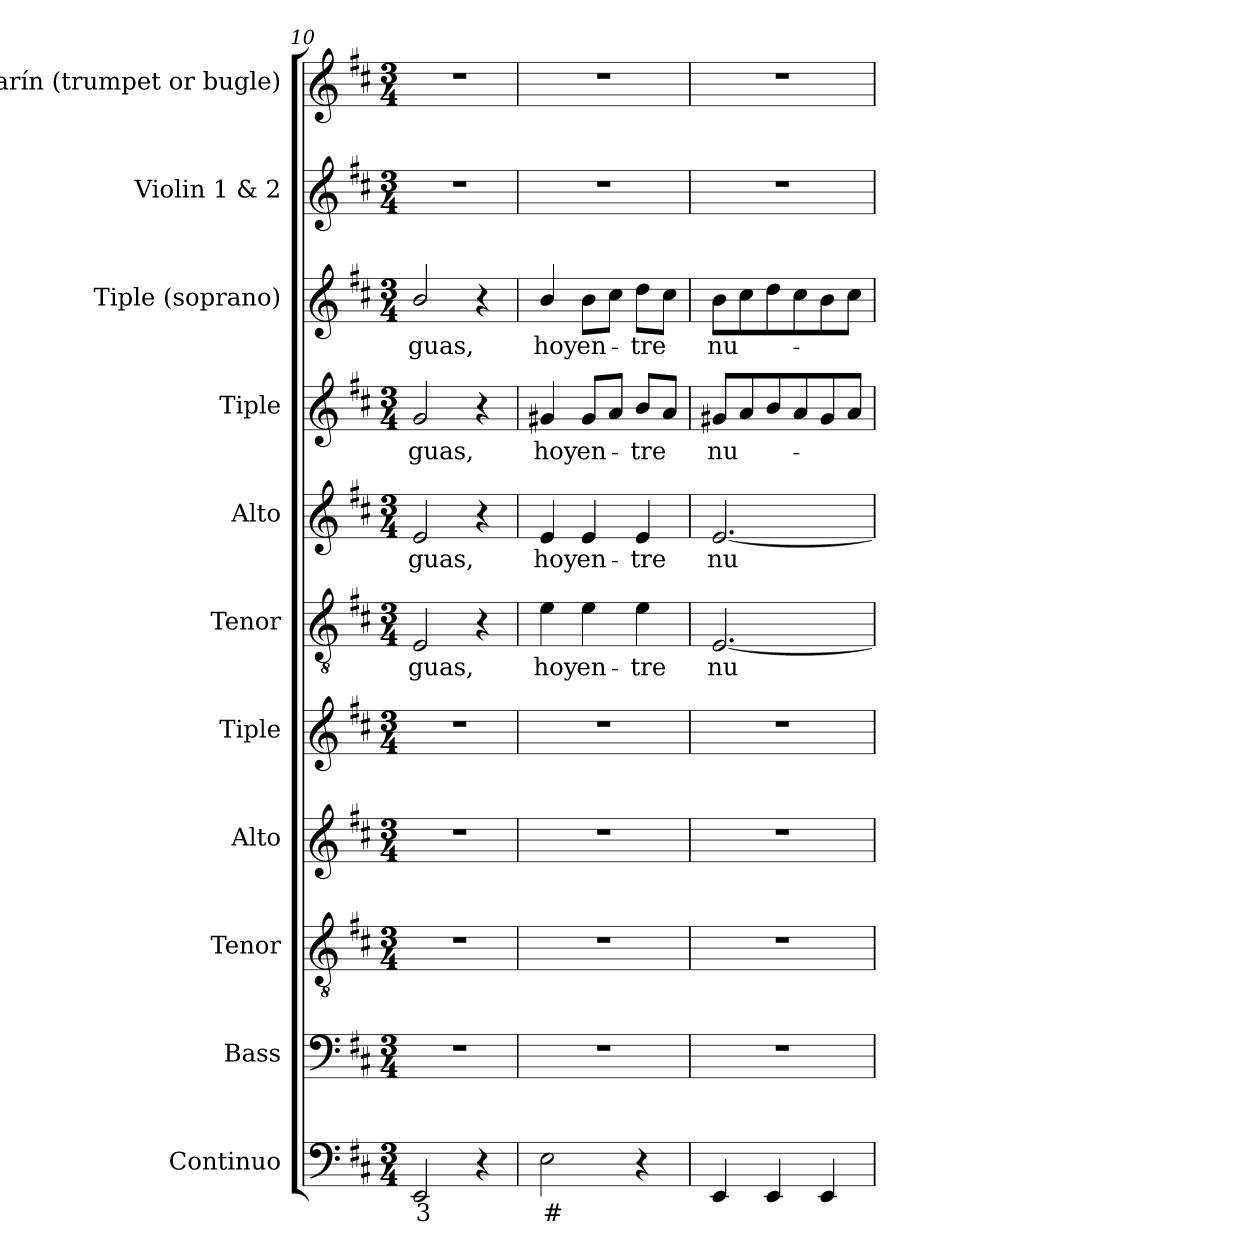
**kern	**text	**kern	**kern	**kern	**kern	**kern	**text	**kern	**text	**kern	**text	**kern	**text	**kern	**kern
*part11	*part11	*part10	*part9	*part8	*part7	*part6	*part6	*part5	*part5	*part4	*part4	*part3	*part3	*part2	*part1
*staff11	*staff11	*staff10	*staff9	*staff8	*staff7	*staff6	*staff6	*staff5	*staff5	*staff4	*staff4	*staff3	*staff3	*staff2	*staff1
*I"Continuo	*	*I"Bass	*I"Tenor	*I"Alto	*I"Tiple	*I"Tenor	*	*I"Alto	*	*I"Tiple	*	*I"Tiple (soprano)	*	*I"Violin 1  & 2	*I"Clarín (trumpet or bugle)
*I'Cont.	*	*I'B.	*I'T.	*I'A.	*	*I'T.	*	*I'A.	*	*	*	*I'S.	*	*	*I'Tr.
*clefF4	*	*clefF4	*clefGv2	*clefG2	*clefG2	*clefGv2	*	*clefG2	*	*clefG2	*	*clefG2	*	*clefG2	*clefG2
*	*	*	*ITrd7c12	*	*	*ITrd7c12	*	*	*	*	*	*	*	*	*
*k[f#c#]	*	*k[f#c#]	*k[f#c#]	*k[f#c#]	*k[f#c#]	*k[f#c#]	*	*k[f#c#]	*	*k[f#c#]	*	*k[f#c#]	*	*k[f#c#]	*k[f#c#]
*D:	*	*D:	*D:	*D:	*D:	*D:	*	*D:	*	*D:	*	*D:	*	*D:	*D:
*M3/4	*	*M3/4	*M3/4	*M3/4	*M3/4	*M3/4	*	*M3/4	*	*M3/4	*	*M3/4	*	*M3/4	*M3/4
=10	=10	=10	=10	=10	=10	=10	=10	=10	=10	=10	=10	=10	=10	=10	=10
!	!LO:LY:b:color=#000000	!LO:N:vis=1	!LO:N:vis=1	!LO:N:vis=1	!LO:N:vis=1	!	!	!	!	!	!	!	!	!	!
!	!	!	!	!	!	!	!LO:LY:b:color=#000000	!	!	!	!	!	!	!	!
!	!	!	!	!	!	!	!	!	!LO:LY:b:color=#000000	!	!	!	!	!	!
!	!	!	!	!	!	!	!	!	!	!	!LO:LY:b:color=#000000	!	!	!	!
!	!	!	!	!	!	!	!	!	!	!	!	!	!LO:LY:b:color=#000000	!LO:N:vis=1	!LO:N:vis=1
2EEi/	3	2.r	2.r	2.r	2.r	2EEi/	-guas,	2ei/	-guas,	2gi/	-guas,	2bi/	-guas,	2.r	2.r
4r	.	.	.	.	.	4r	.	4r	.	4r	.	4r	.	.	.
=11	=11	=11	=11	=11	=11	=11	=11	=11	=11	=11	=11	=11	=11	=11	=11
!	!LO:LY:b:color=#000000	!LO:N:vis=1	!LO:N:vis=1	!LO:N:vis=1	!LO:N:vis=1	!	!	!	!	!	!	!	!	!	!
!	!	!	!	!	!	!	!LO:LY:b:color=#000000	!	!	!	!	!	!	!	!
!	!	!	!	!	!	!	!	!	!LO:LY:b:color=#000000	!	!	!	!	!	!
!	!	!	!	!	!	!	!	!	!	!	!LO:LY:b:color=#000000	!	!	!	!
!	!	!	!	!	!	!	!	!	!	!	!	!	!LO:LY:b:color=#000000	!LO:N:vis=1	!LO:N:vis=1
2Ei\	#	2.r	2.r	2.r	2.r	4Ei\	hoy	4ei/	hoy	4g#Xi/	hoy	4bi/	hoy	2.r	2.r
!	!	!	!	!	!	!	!LO:LY:b:color=#000000	!	!	!	!	!	!	!	!
!	!	!	!	!	!	!	!	!	!LO:LY:b:color=#000000	!	!	!	!	!	!
!	!	!	!	!	!	!	!	!	!	!	!LO:LY:b:color=#000000	!	!	!	!
!	!	!	!	!	!	!	!	!	!	!	!	!	!LO:LY:b:color=#000000	!	!
.	.	.	.	.	.	4Ei\	en-	4ei/	en-	8g#i/L	en-	8bi\L	en-	.	.
.	.	.	.	.	.	.	.	.	.	8ai/J	.	8cc#i\J	.	.	.
!	!	!	!	!	!	!	!LO:LY:b:color=#000000	!	!	!	!	!	!	!	!
!	!	!	!	!	!	!	!	!	!LO:LY:b:color=#000000	!	!	!	!	!	!
!	!	!	!	!	!	!	!	!	!	!	!LO:LY:b:color=#000000	!	!	!	!
!	!	!	!	!	!	!	!	!	!	!	!	!	!LO:LY:b:color=#000000	!	!
4r	.	.	.	.	.	4Ei\	-tre	4ei/	-tre	8bi/L	-tre	8ddi\L	-tre	.	.
.	.	.	.	.	.	.	.	.	.	8ai/J	.	8cc#i\J	.	.	.
=12	=12	=12	=12	=12	=12	=12	=12	=12	=12	=12	=12	=12	=12	=12	=12
!	!	!LO:N:vis=1	!LO:N:vis=1	!LO:N:vis=1	!LO:N:vis=1	!	!	!	!	!	!	!	!	!	!
!	!	!	!	!	!	!	!LO:LY:b:color=#000000	!	!	!	!	!	!	!	!
!	!	!	!	!	!	!	!	!	!LO:LY:b:color=#000000	!	!	!	!	!	!
!	!	!	!	!	!	!	!	!	!	!	!LO:LY:b:color=#000000	!	!	!	!
!	!	!	!	!	!	!	!	!	!	!	!	!	!LO:LY:b:color=#000000	!LO:N:vis=1	!LO:N:vis=1
4EEi/	.	2.r	2.r	2.r	2.r	[2.EEi/	nu-	[2.ei/	nu-	8g#Xi/L	nu-	8bi\L	nu-	2.r	2.r
.	.	.	.	.	.	.	.	.	.	8ai/	.	8cc#i\	.	.	.
4EEi/	.	.	.	.	.	.	.	.	.	8bi/	.	8ddi\	.	.	.
.	.	.	.	.	.	.	.	.	.	8ai/	.	8cc#i\	.	.	.
4EEi/	.	.	.	.	.	.	.	.	.	8g#i/	.	8bi\	.	.	.
.	.	.	.	.	.	.	.	.	.	8ai/J	.	8cc#i\J	.	.	.
=	=	=	=	=	=	=	=	=	=	=	=	=	=	=	=
*-	*-	*-	*-	*-	*-	*-	*-	*-	*-	*-	*-	*-	*-	*-	*-
